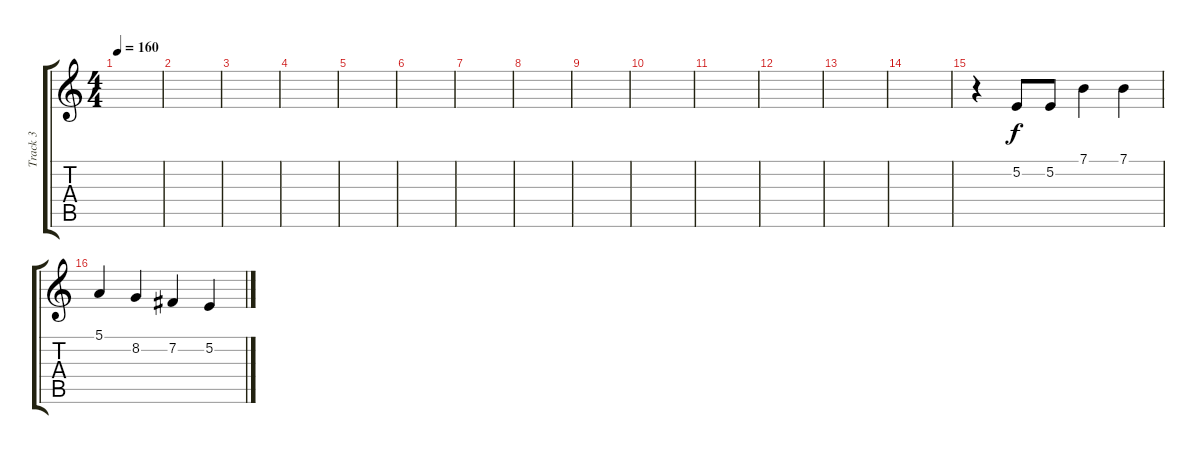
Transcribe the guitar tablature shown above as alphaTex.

\track ("Track 3" "Track 3") {instrument flute}
\staff {score tabs}
\tuning (E4 B3 G3 D3 A2 E2) {hide}
\ts (4 4)
\tempo 160
\clef g2
\ks c
|
|
|
|
|
|
|
|
|
|
|
|
|
|
r.4 5.2.8 5.2.8 7.1.4 7.1.4 |
5.1.4 8.2.4 7.2.4 5.2.4
